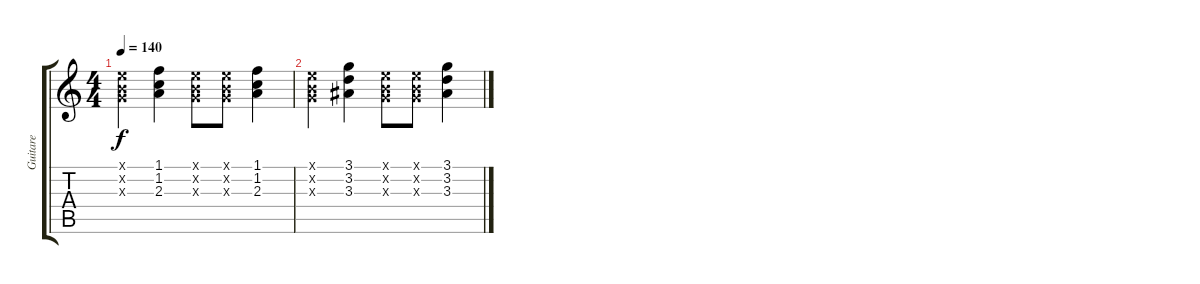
\track ("Guitare" "Guitare") {instrument overdrivenguitar}
\staff {score tabs}
\tuning (E4 B3 G3 D3 A2 E2) {hide}
\ts (4 4)
\tempo 140
\clef g2
\ks c
(0.1{x} 0.2{x} 0.3{x}).4{dy f} (1.1 1.2 2.3).4 (0.1{x} 0.2{x} 0.3{x}).8 (0.1{x} 0.2{x} 0.3{x}).8 (1.1 1.2 2.3).4 |
(0.1{x} 0.2{x} 0.3{x}).4 (3.1 3.2 3.3).4 (0.1{x} 0.2{x} 0.3{x}).8 (0.1{x} 0.2{x} 0.3{x}).8 (3.1 3.2 3.3).4
